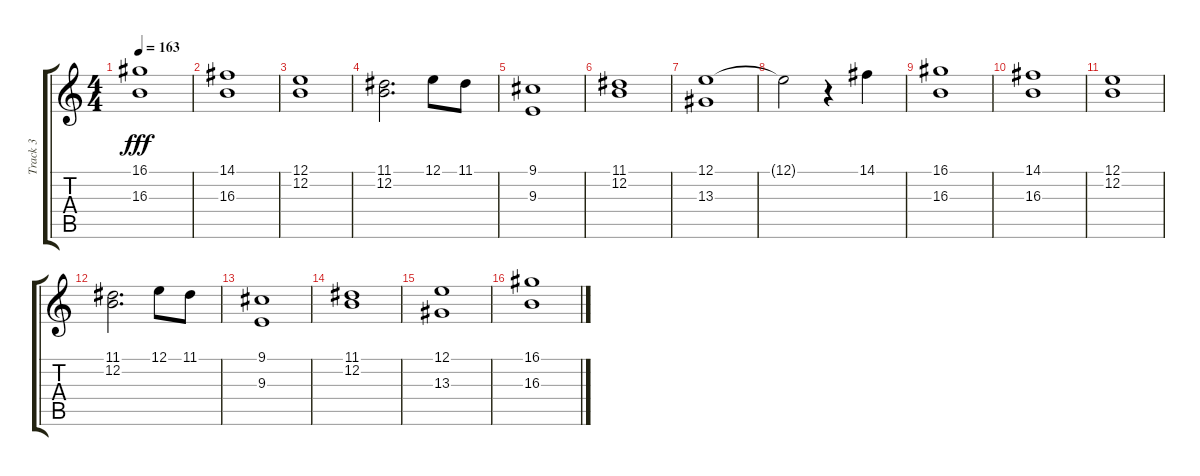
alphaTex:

\track ("Track 3" "Track 3") {instrument electricpiano1}
\staff {score tabs}
\tuning (E4 B3 G3 D3 A2 E2) {hide}
\ts (4 4)
\tempo 163
\clef g2
\ks c
(16.1 16.3).1{dy fff} |
(14.1 16.3).1 |
(12.1 12.2).1 |
(11.1 12.2).2{d} 12.1.8 11.1.8 |
(9.1 9.3).1 |
(11.1 12.2).1 |
(12.1 13.3).1 |
12.1{t}.2 r.4 14.1.4 |
(16.1 16.3).1 |
(14.1 16.3).1 |
(12.1 12.2).1 |
(11.1 12.2).2{d} 12.1.8 11.1.8 |
(9.1 9.3).1 |
(11.1 12.2).1 |
(12.1 13.3).1 |
(16.1 16.3).1
